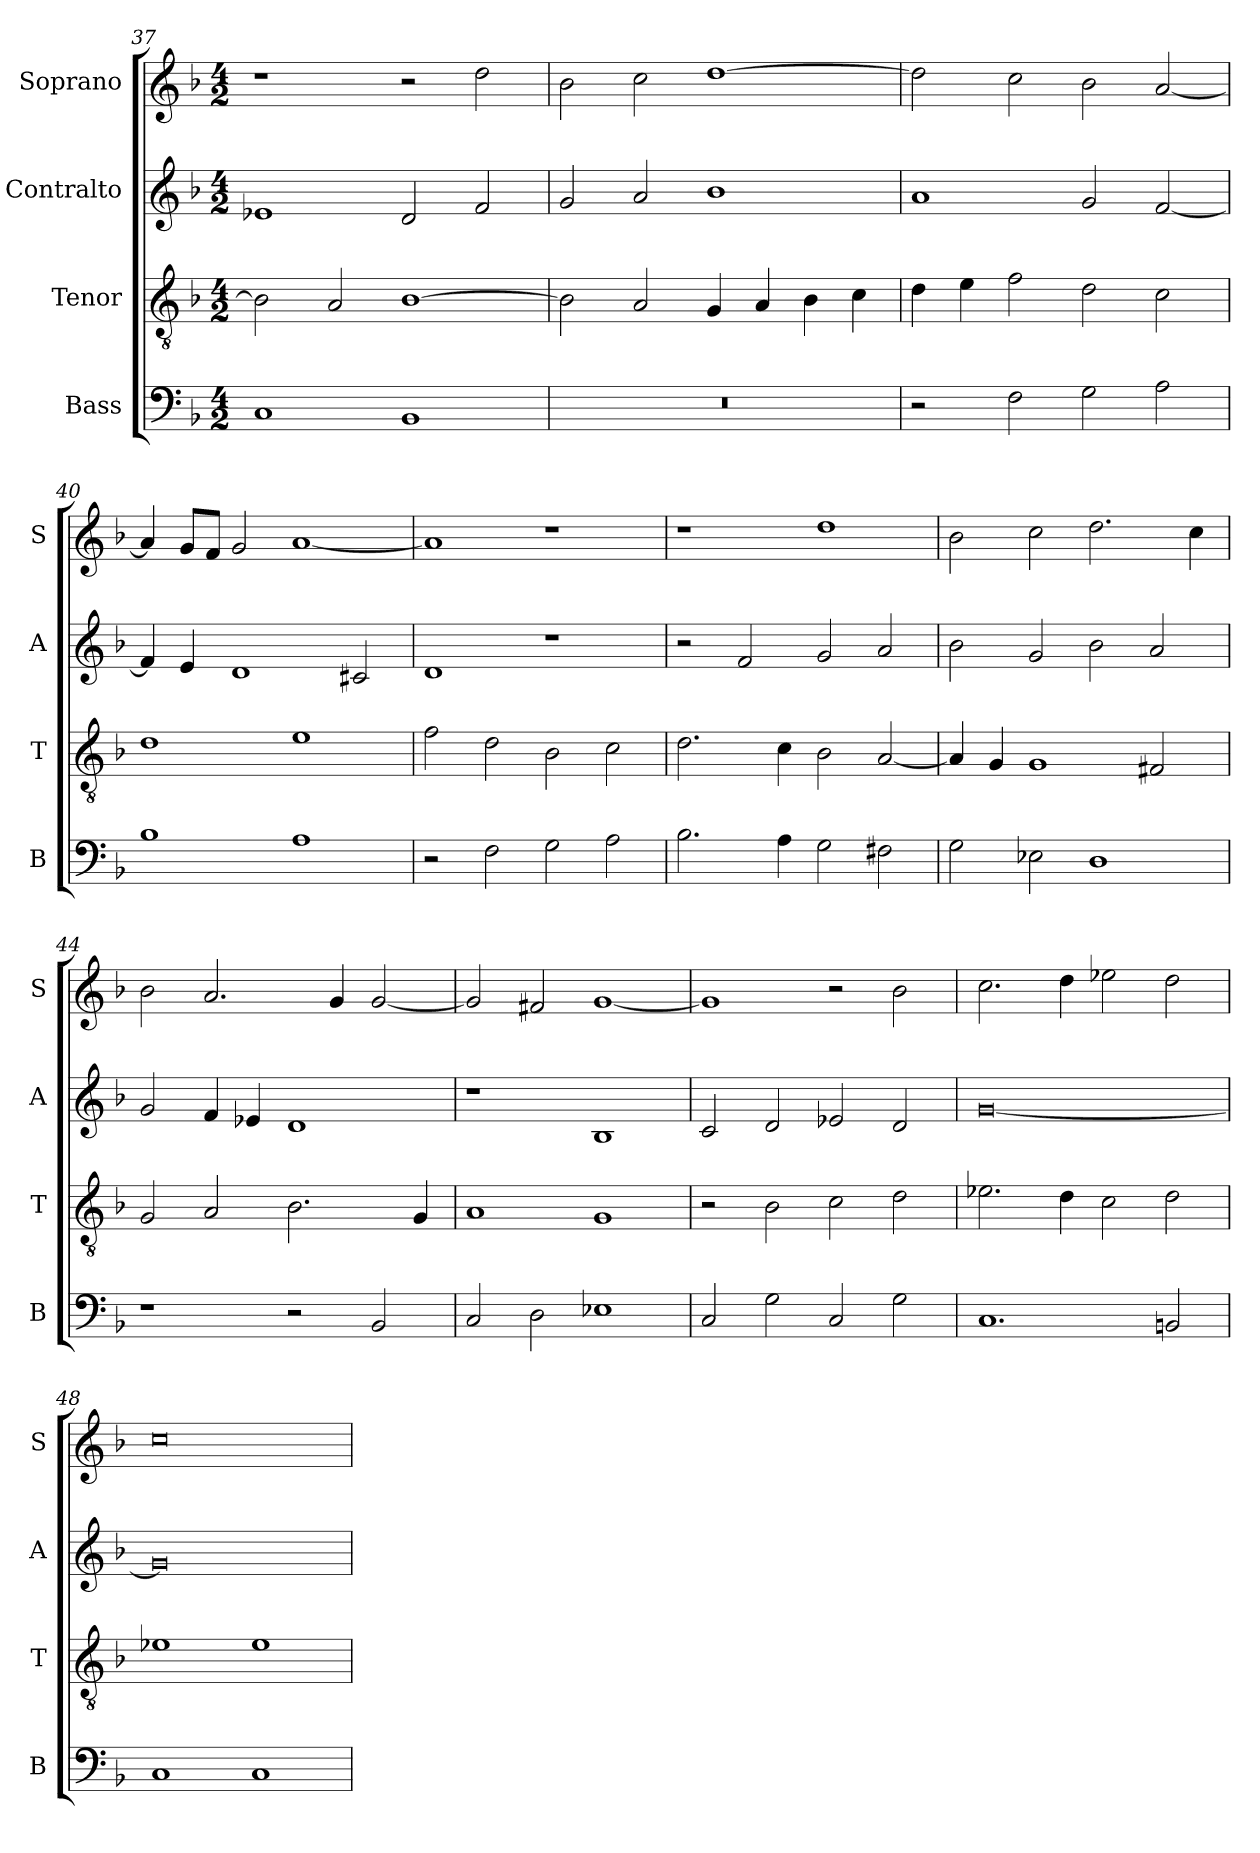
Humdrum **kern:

**kern	**kern	**kern	**kern
*part4	*part3	*part2	*part1
*staff4	*staff3	*staff2	*staff1
*I"Bass	*I"Tenor	*I"Contralto	*I"Soprano
*I'B	*I'T	*I'A	*I'S
*clefF4	*clefGv2	*clefG2	*clefG2
*k[b-]	*k[b-]	*k[b-]	*k[b-]
*G:dor	*G:dor	*G:dor	*G:dor
*M4/2	*M4/2	*M4/2	*M4/2
=37	=37	=37	=37
1C	2B-]	1e-X	1r
.	2A	.	.
1BB-	[1B-	2d	2r
.	.	2f	2dd
=38	=38	=38	=38
0r	2B-]	2g	2b-
.	2A	2a	2cc
.	4G	1b-	[1dd
.	4A	.	.
.	4B-	.	.
.	4c	.	.
=39	=39	=39	=39
2r	4d	1a	2dd]
.	4e	.	.
2F	2f	.	2cc
2G	2d	2g	2b-
2A	2c	[2f	[2a
=40	=40	=40	=40
1B-	1d	4f]	4a]
.	.	4e	8g/L
.	.	.	8f/J
.	.	1d	2g
1A	1e	.	[1a
.	.	2c#X	.
=41	=41	=41	=41
2r	2f	1d	1a]
2F	2d	.	.
2G	2B-	1r	1r
2A	2c	.	.
=42	=42	=42	=42
2.B-	2.d	2r	1r
.	.	2f	.
4A	4c	.	.
2G	2B-	2g	1dd
2F#X	[2A	2a	.
=43	=43	=43	=43
2G	4A]	2b-	2b-
.	4G	.	.
2E-X	1G	2g	2cc
1D	.	2b-	2.dd
.	2F#X	2a	.
.	.	.	4cc
=44	=44	=44	=44
1r	2G	2g	2b-
.	2A	4f	2.a
.	.	4e-X	.
2r	2.B-	1d	.
.	.	.	4g
2BB-	.	.	[2g
.	4G	.	.
=45	=45	=45	=45
2C	1A	1r	2g]
2D	.	.	2f#X
1E-X	1G	1B-	[1g
=46	=46	=46	=46
2C	2r	2c	1g]
2G	2B-	2d	.
2C	2c	2e-X	2r
2G	2d	2d	2b-
=47	=47	=47	=47
1.C	2.e-X	[0g	2.cc
.	4d	.	4dd
.	2c	.	2ee-X
2BBn	2d	.	2dd
=48	=48	=48	=48
1C	1e-X	0g]	0cc
1C	1e-	.	.
=	=	=	=
*-	*-	*-	*-
